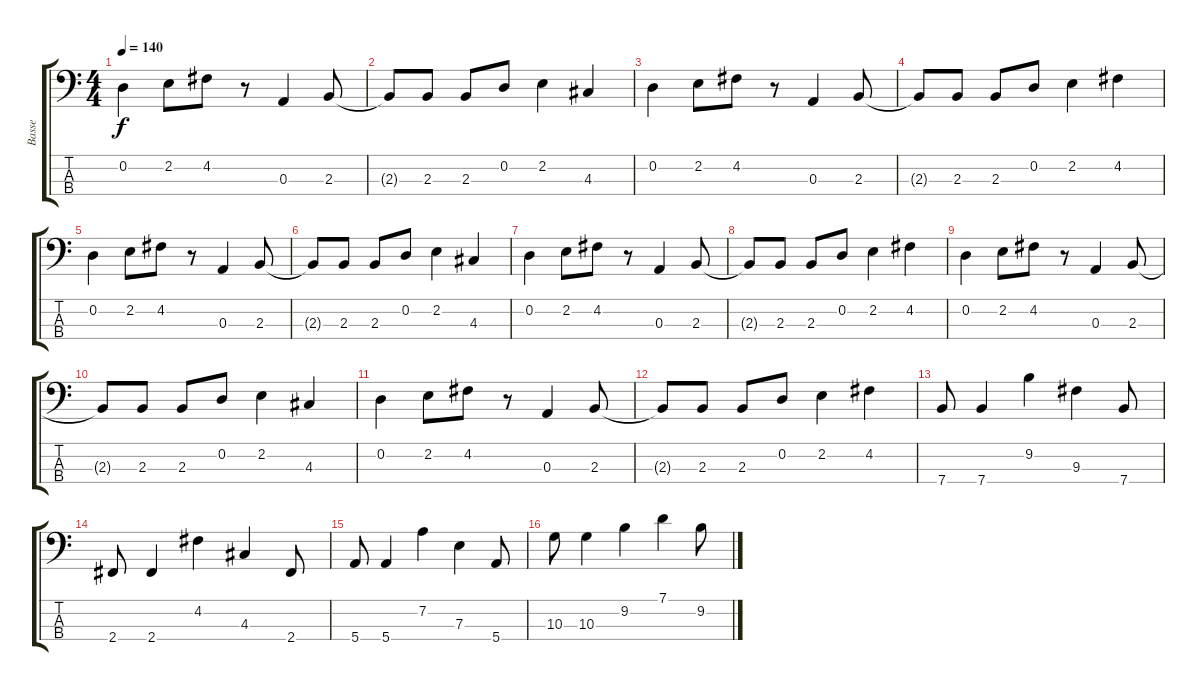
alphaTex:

\track ("Basse" "Basse") {instrument electricbassfinger}
\staff {score tabs}
\tuning (G2 D2 A1 E1) {hide}
\ts (4 4)
\tempo 140
\clef f4
\ks c
0.2.4{dy f instrument electricbassfinger} 2.2.8 4.2.8 r.8 0.3.4 2.3.8 |
2.3{t}.8 2.3.8 2.3.8 0.2.8 2.2.4 4.3.4 |
0.2.4 2.2.8 4.2.8 r.8 0.3.4 2.3.8 |
2.3{t}.8 2.3.8 2.3.8 0.2.8 2.2.4 4.2.4 |
0.2.4 2.2.8 4.2.8 r.8 0.3.4 2.3.8 |
2.3{t}.8 2.3.8 2.3.8 0.2.8 2.2.4 4.3.4 |
0.2.4 2.2.8 4.2.8 r.8 0.3.4 2.3.8 |
2.3{t}.8 2.3.8 2.3.8 0.2.8 2.2.4 4.2.4 |
0.2.4 2.2.8 4.2.8 r.8 0.3.4 2.3.8 |
2.3{t}.8 2.3.8 2.3.8 0.2.8 2.2.4 4.3.4 |
0.2.4 2.2.8 4.2.8 r.8 0.3.4 2.3.8 |
2.3{t}.8 2.3.8 2.3.8 0.2.8 2.2.4 4.2.4 |
7.4.8 7.4.4 9.2.4 9.3.4 7.4.8 |
2.4.8 2.4.4 4.2.4 4.3.4 2.4.8 |
5.4.8 5.4.4 7.2.4 7.3.4 5.4.8 |
10.3.8 10.3.4 9.2.4 7.1.4 9.2.8
